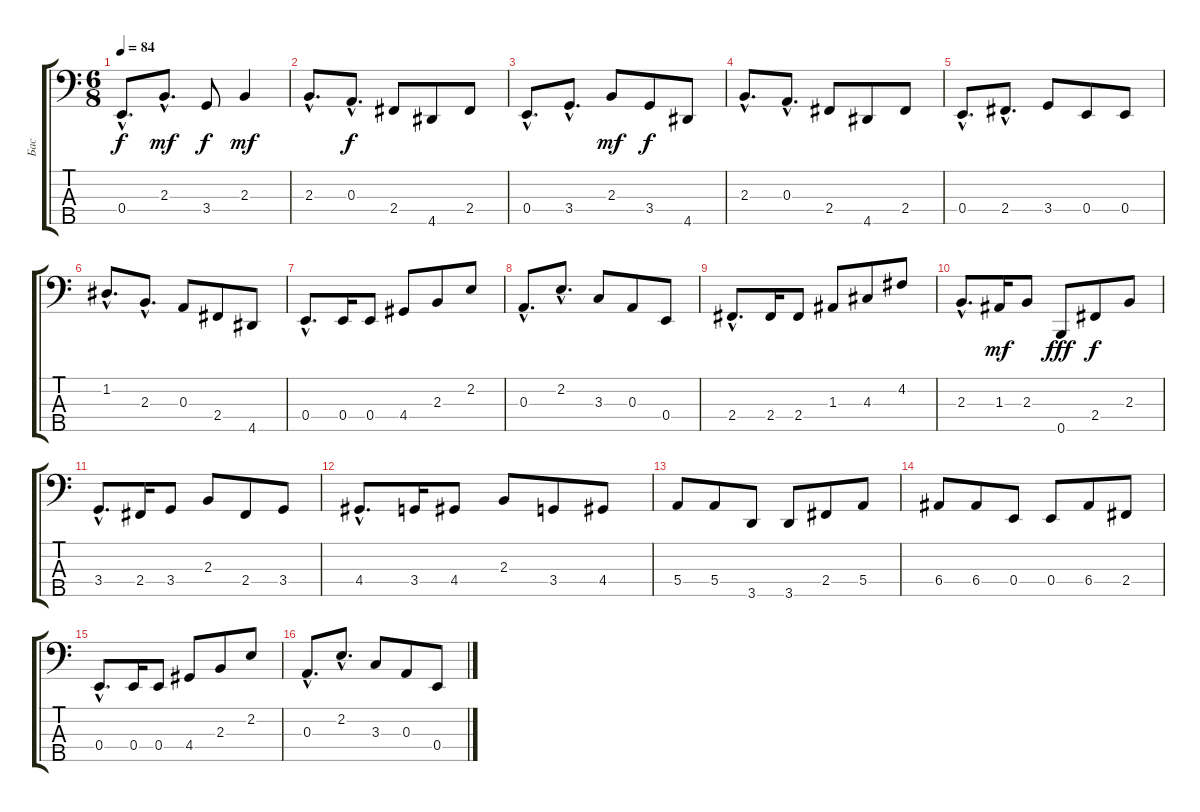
\track ("Бас" "Бас") {instrument electricbassfinger}
\staff {score tabs}
\tuning (G2 D2 A1 E1 B0) {hide}
\ts (6 8)
\tempo 84
\clef f4
\ks c
0.4{hac}.8{d dy f} 2.3{hac}.8{d dy mf} 3.4.8{dy f} 2.3.4{dy mf} |
2.3{hac}.8{d} 0.3{hac}.8{d dy f} 2.4.8 4.5.8 2.4.8 |
0.4{hac}.8{d} 3.4{hac}.8{d} 2.3.8{dy mf} 3.4.8{dy f} 4.5.8 |
2.3{hac}.8{d} 0.3{hac}.8{d} 2.4.8 4.5.8 2.4.8 |
0.4{hac}.8{d} 2.4{hac}.8{d} 3.4.8 0.4.8 0.4.8 |
1.2{hac}.8{d} 2.3{hac}.8{d} 0.3.8 2.4.8 4.5.8 |
\section ("" "")
0.4{hac}.8{d} 0.4.16 0.4.8 4.4.8 2.3.8 2.2.8 |
0.3{hac}.8{d} 2.2{hac}.8{d} 3.3.8 0.3.8 0.4.8 |
2.4{hac}.8{d} 2.4.16 2.4.8 1.3.8 4.3.8 4.2.8 |
2.3{hac}.8{d} 1.3.16{dy mf} 2.3.8 0.5.8{dy fff} 2.4.8{dy f} 2.3.8 |
3.4{hac}.8{d} 2.4.16 3.4.8 2.3.8 2.4.8 3.4.8 |
4.4{hac}.8{d} 3.4.16 4.4.8 2.3.8 3.4.8 4.4.8 |
5.4.8 5.4.8 3.5.8 3.5.8 2.4.8 5.4.8 |
6.4.8 6.4.8 0.4.8 0.4.8 6.4.8 2.4.8 |
0.4{hac}.8{d} 0.4.16 0.4.8 4.4.8 2.3.8 2.2.8 |
0.3{hac}.8{d} 2.2{hac}.8{d} 3.3.8 0.3.8 0.4.8
